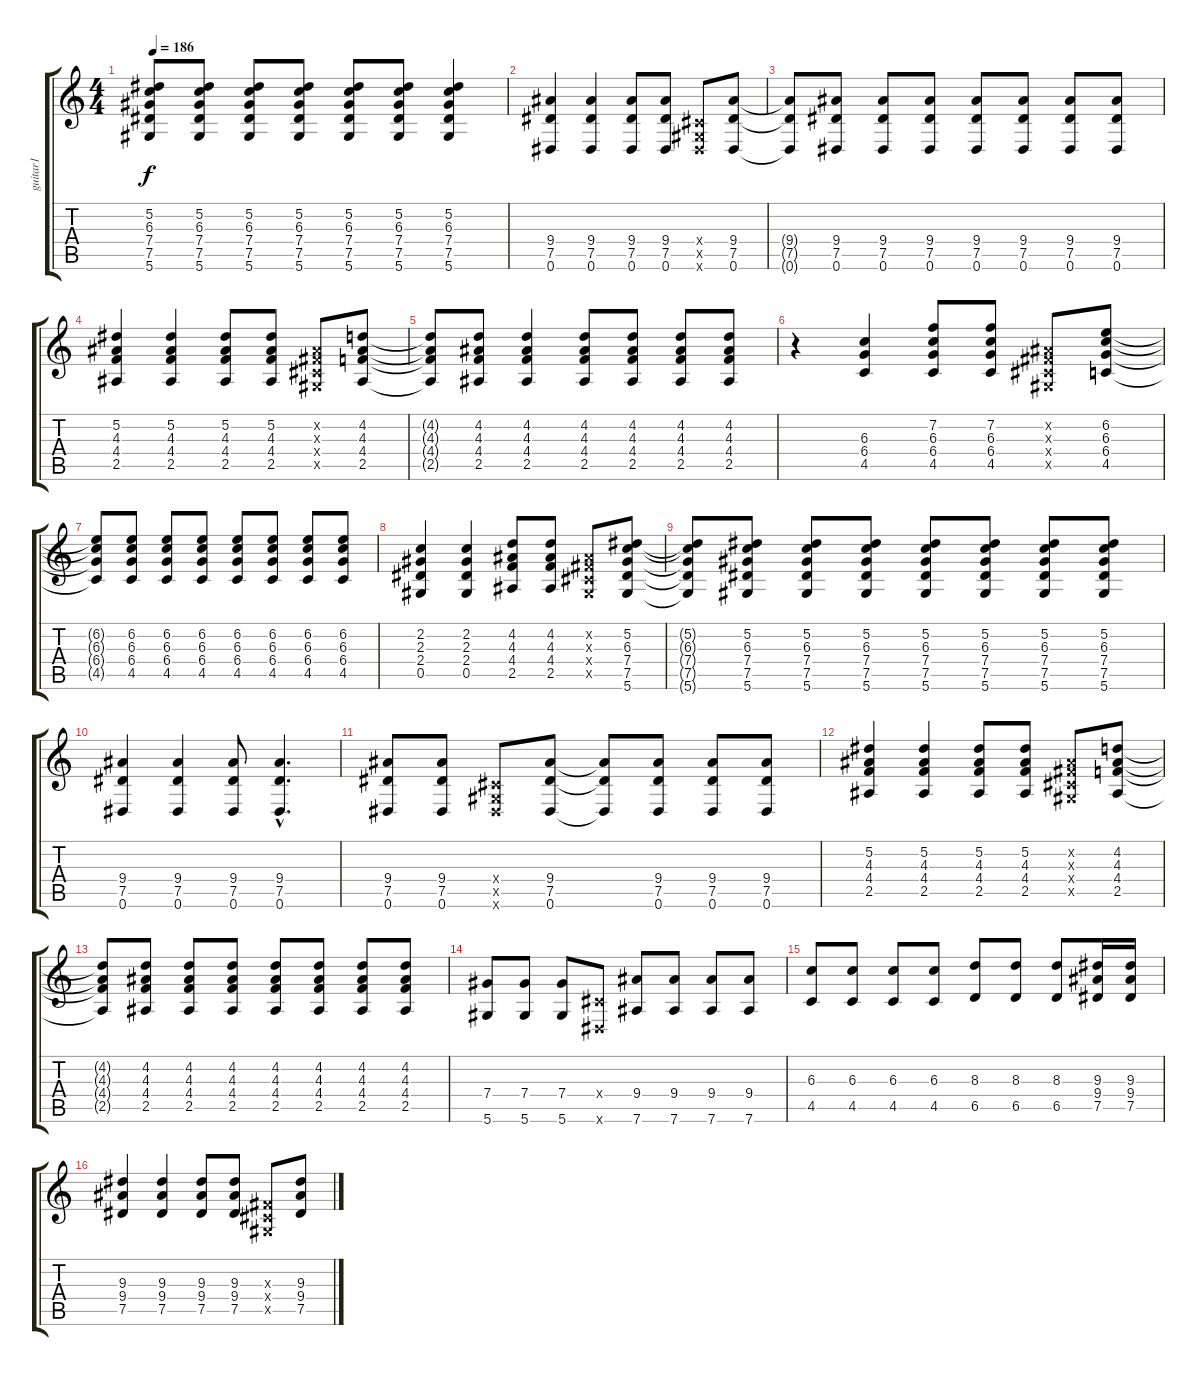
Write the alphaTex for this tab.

\track ("guitar1" "guitar1") {instrument distortionguitar}
\staff {score tabs}
\tuning (Eb4 Bb3 Gb3 Db3 Ab2 Eb2) {hide}
\ts (4 4)
\tempo 186
\clef g2
\ks c
(5.2{t} 6.3{t} 7.4{t} 7.5{t} 5.6{t}).8{dy f} (5.2 6.3 7.4 7.5 5.6).8 (5.2 6.3 7.4 7.5 5.6).8 (5.2 6.3 7.4 7.5 5.6).8 (5.2 6.3 7.4 7.5 5.6).8 (5.2 6.3 7.4 7.5 5.6).8 (5.2 6.3 7.4 7.5 5.6).4 |
(9.4 7.5 0.6).4 (9.4 7.5 0.6).4 (9.4 7.5 0.6).8 (9.4 7.5 0.6).8 (0.4{x} 0.5{x} 0.6{x}).8 (9.4 7.5 0.6).8 |
(9.4{t} 7.5{t} 0.6{t}).8 (9.4 7.5 0.6).8 (9.4 7.5 0.6).8 (9.4 7.5 0.6).8 (9.4 7.5 0.6).8 (9.4 7.5 0.6).8 (9.4 7.5 0.6).8 (9.4 7.5 0.6).8 |
(5.2 4.3 4.4 2.5).4 (5.2 4.3 4.4 2.5).4 (5.2 4.3 4.4 2.5).8 (5.2 4.3 4.4 2.5).8 (0.2{x} 0.3{x} 0.4{x} 0.5{x}).8 (4.2 4.3 4.4 2.5).8 |
(4.2{t} 4.3{t} 4.4{t} 2.5{t}).8 (4.2 4.3 4.4 2.5).8 (4.2 4.3 4.4 2.5).4 (4.2 4.3 4.4 2.5).8 (4.2 4.3 4.4 2.5).8 (4.2 4.3 4.4 2.5).8 (4.2 4.3 4.4 2.5).8 |
r.4 (6.3 6.4 4.5).4 (7.2 6.3 6.4 4.5).8 (7.2 6.3 6.4 4.5).8 (0.2{x} 0.3{x} 0.4{x} 0.5{x}).8 (6.2 6.3 6.4 4.5).8 |
(6.2{t} 6.3{t} 6.4{t} 4.5{t}).8 (6.2 6.3 6.4 4.5).8 (6.2 6.3 6.4 4.5).8 (6.2 6.3 6.4 4.5).8 (6.2 6.3 6.4 4.5).8 (6.2 6.3 6.4 4.5).8 (6.2 6.3 6.4 4.5).8 (6.2 6.3 6.4 4.5).8 |
(2.2 2.3 2.4 0.5).4 (2.2 2.3 2.4 0.5).4 (4.2 4.3 4.4 2.5).8 (4.2 4.3 4.4 2.5).8 (0.2{x} 0.3{x} 0.4{x} 0.5{x}).8 (5.2 6.3 7.4 7.5 5.6).8 |
(5.2{t} 6.3{t} 7.4{t} 7.5{t} 5.6{t}).8 (5.2 6.3 7.4 7.5 5.6).8 (5.2 6.3 7.4 7.5 5.6).8 (5.2 6.3 7.4 7.5 5.6).8 (5.2 6.3 7.4 7.5 5.6).8 (5.2 6.3 7.4 7.5 5.6).8 (5.2 6.3 7.4 7.5 5.6).8 (5.2 6.3 7.4 7.5 5.6).8 |
(9.4 7.5 0.6).4 (9.4 7.5 0.6).4 (9.4 7.5 0.6).8 (9.4{hac} 7.5{hac} 0.6{hac}).4{d} |
(9.4 7.5 0.6).8 (9.4 7.5 0.6).8 (0.4{x} 0.5{x} 0.6{x}).8 (9.4 7.5 0.6).8 (9.4{t} 7.5{t} 0.6{t}).8 (9.4 7.5 0.6).8 (9.4 7.5 0.6).8 (9.4 7.5 0.6).8 |
(5.2 4.3 4.4 2.5).4 (5.2 4.3 4.4 2.5).4 (5.2 4.3 4.4 2.5).8 (5.2 4.3 4.4 2.5).8 (0.2{x} 0.3{x} 0.4{x} 0.5{x}).8 (4.2 4.3 4.4 2.5).8 |
(4.2{t} 4.3{t} 4.4{t} 2.5{t}).8 (4.2 4.3 4.4 2.5).8 (4.2 4.3 4.4 2.5).8 (4.2 4.3 4.4 2.5).8 (4.2 4.3 4.4 2.5).8 (4.2 4.3 4.4 2.5).8 (4.2 4.3 4.4 2.5).8 (4.2 4.3 4.4 2.5).8 |
(7.4 5.6).8 (7.4 5.6).8 (7.4 5.6).8 (0.4{x} 0.6{x}).8 (9.4 7.6).8 (9.4 7.6).8 (9.4 7.6).8 (9.4 7.6).8 |
(6.3 4.5).8 (6.3 4.5).8 (6.3 4.5).8 (6.3 4.5).8 (8.3 6.5).8 (8.3 6.5).8 (8.3 6.5).8 (9.3 9.4 7.5).16 (9.3 9.4 7.5).16 |
(9.3 9.4 7.5).4 (9.3 9.4 7.5).4 (9.3 9.4 7.5).8 (9.3 9.4 7.5).8 (0.3{x} 0.4{x} 0.5{x}).8 (9.3 9.4 7.5).8
